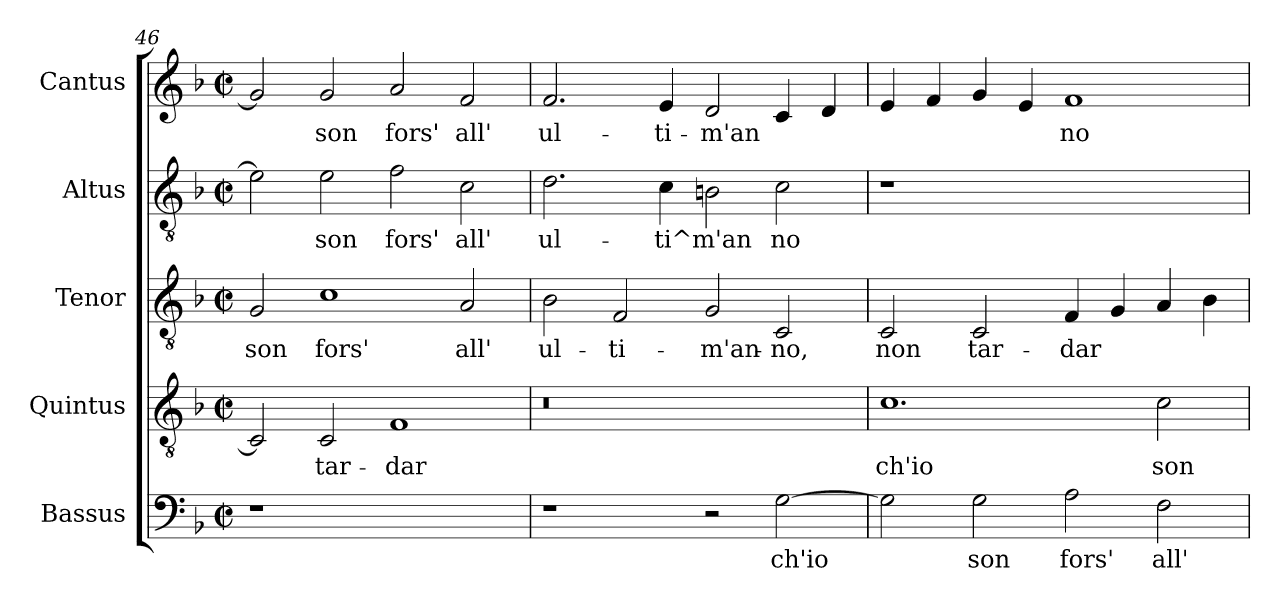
**kern	**text	**kern	**text	**kern	**text	**kern	**text	**kern	**text
*part5	*part5	*part4	*part4	*part3	*part3	*part2	*part2	*part1	*part1
*staff5	*staff5	*staff4	*staff4	*staff3	*staff3	*staff2	*staff2	*staff1	*staff1
*I"Bassus	*	*I"Quintus	*	*I"Tenor	*	*I"Altus	*	*I"Cantus	*
*clefF4	*	*clefGv2	*	*clefGv2	*	*clefGv2	*	*clefG2	*
*k[b-]	*	*k[b-]	*	*k[b-]	*	*k[b-]	*	*k[b-]	*
*F:	*	*F:	*	*F:	*	*F:	*	*F:	*
*M2/2	*	*M2/2	*	*M2/2	*	*M2/2	*	*M2/2	*
*met(c|)	*	*met(c|)	*	*met(c|)	*	*met(c|)	*	*met(c|)	*
=46	=46	=46	=46	=46	=46	=46	=46	=46	=46
!	!	!	!LO:LY:b	!	!LO:LY:b:cj	!	!LO:LY:b	!	!LO:LY:b:cj
1r	.	2C/]	.	2G/	son	2e\]	.	2g/]	.
!	!	!	!LO:LY:b	!	!LO:LY:b:cj	!	!LO:LY:b	!	!LO:LY:b:cj
.	.	2C/	tar-	1c	fors'	2e\	son	2g/	son
!	!	!	!LO:LY:b	!	!	!	!LO:LY:b	!	!LO:LY:b:cj
1ryy	.	1F	-dar	.	.	2f\	fors'	2a/	fors'
!	!	!	!	!	!LO:LY:b:cj	!	!LO:LY:b	!	!LO:LY:b:cj
.	.	.	.	2A/	all'	2c\	all'	2f/	all'
=47	=47	=47	=47	=47	=47	=47	=47	=47	=47
!	!	!	!	!	!LO:LY:b:cj	!	!LO:LY:b	!	!LO:LY:b:cj
1r	.	0r	.	2B-\	ul-	2.d\	ul-	2.f/	ul-
!	!	!	!	!	!LO:LY:b:cj	!	!	!	!
.	.	.	.	2F/	-ti-	.	.	.	.
!	!	!	!	!	!	!	!LO:LY:b	!	!LO:LY:b:cj
.	.	.	.	.	.	4c\	-ti^m'an-	4e/	-ti-
!	!	!	!	!	!LO:LY:b:cj	!	!LO:LY:b	!	!LO:LY:b:cj
2r	.	.	.	2G/	-m'an-	2Bn\	--	2d/	-m'an-
!	!LO:LY:b	!	!	!	!LO:LY:b:cj	!	!LO:LY:b	!	!LO:LY:b:cj
[>2G\	ch'io	.	.	2C/	-no,	2c\	-no	4c/	--
!	!	!	!	!	!	!	!	!	!LO:LY:b:cj
.	.	.	.	.	.	.	.	4d/	--
=48	=48	=48	=48	=48	=48	=48	=48	=48	=48
!	!LO:LY:b	!	!LO:LY:b	!	!LO:LY:b:cj	!	!	!	!LO:LY:b:cj
2G\]	.	1.c	ch'io	2C/	non	1r	.	4e/	--
!	!	!	!	!	!	!	!	!	!LO:LY:b:cj
.	.	.	.	.	.	.	.	4f/	--
!	!LO:LY:b	!	!	!	!LO:LY:b:cj	!	!	!	!LO:LY:b:cj
2G\	son	.	.	2C/	tar-	.	.	4g/	--
!	!	!	!	!	!	!	!	!	!LO:LY:b:cj
.	.	.	.	.	.	.	.	4e/	--
!	!LO:LY:b	!	!	!	!LO:LY:b:cj	!	!	!	!LO:LY:b:cj
2A\	fors'	.	.	4F/	-dar	1ryy	.	1f	-no
!	!	!	!	!	!LO:LY:b:cj	!	!	!	!
.	.	.	.	4G/	.	.	.	.	.
!	!LO:LY:b	!	!LO:LY:b	!	!LO:LY:b:cj	!	!	!	!
2F\	all'	2c\	son	4A/	.	.	.	.	.
!	!	!	!	!	!LO:LY:b:cj	!	!	!	!
.	.	.	.	4B-\	.	.	.	.	.
=	=	=	=	=	=	=	=	=	=
*-	*-	*-	*-	*-	*-	*-	*-	*-	*-
